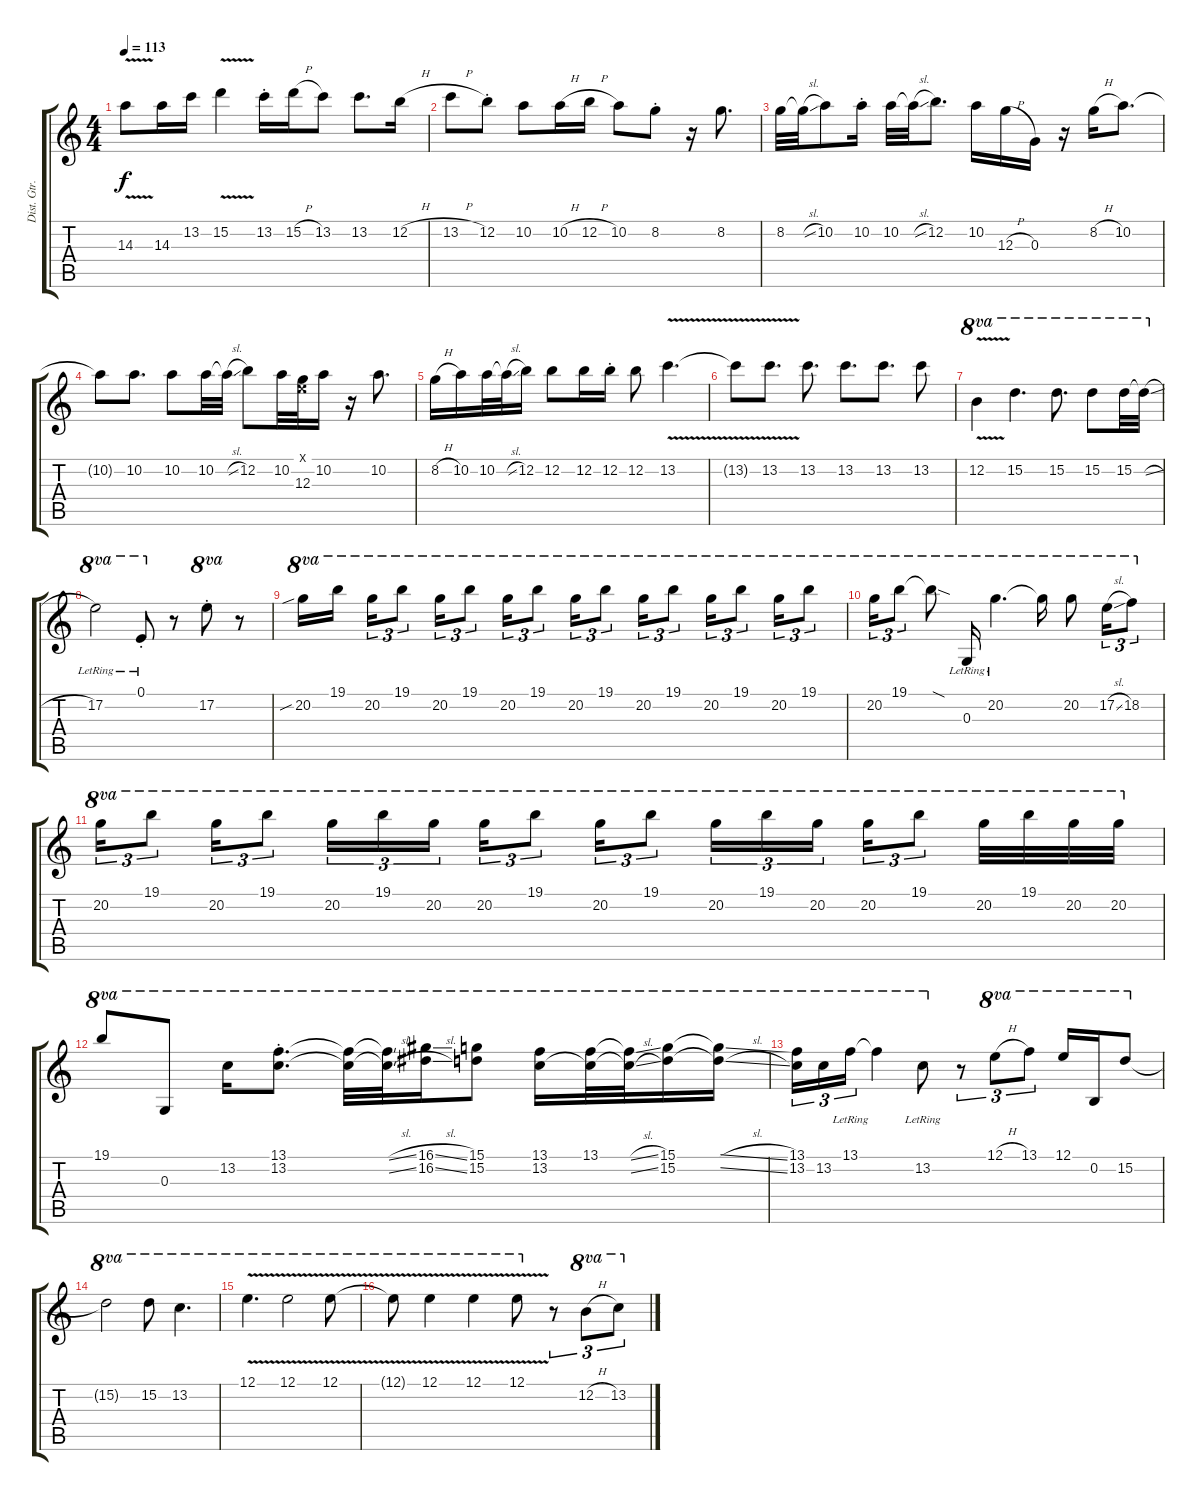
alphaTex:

\track ("Dist. Gtr." "Dist. Gtr.") {instrument overdrivenguitar}
\staff {score tabs}
\tuning (E4 B3 G3 D3 A2 E2) {hide}
\ts (4 4)
\tempo 113
\clef g2
\ks c
14.3{v t}.8{dy f} 14.3.16 13.2.16 15.2{v}.4 13.2{st}.16 15.2{h}.16 13.2.8 13.2.8{d} 12.2{h}.16 |
13.2{h}.8 12.2{st}.8 10.2.8 10.2{h}.16 12.2{h}.16 10.2.8 8.2{st}.8 r.16 8.2.8{d} |
8.2.32 8.2{sl t}.32 10.2.8 10.2{st}.16 10.2.32 10.2{sl t}.32 12.2.8{d} 10.2.16 12.3{h}.16 0.3.16 r.16 8.2{h}.16 10.2.8{d} |
10.2{t}.8 10.2.8{d} 10.2.8 10.2.32 10.2{sl t}.32 12.2.8 10.2.32 (0.1{x} 12.3).32 10.2.16 r.16 10.2.8{d} |
8.2{h}.16 10.2.16 10.2.32 10.2{sl t}.32 12.2.16 12.2.8 12.2.16 12.2{st}.16 12.2.8 13.2{v}.4{d} |
13.2{v t}.8 13.2{v}.8{d} 13.2.8{d} 13.2.8{d} 13.2.8{d} 13.2.8 |
12.2{v}.4{ot 8va} 15.2.4{d ot 8va} 15.2.8{d ot 8va} 15.2.8{ot 8va} 15.2.32{ot 8va} 15.2{sl t}.32{ot 8va} |
17.2{lr}.2{ot 8va} 0.1{st lr}.8{ot 8va} r.8 17.2{st}.8{ot 8va} r.8 |
20.2{sib}.16{ot 8va} 19.1.16{ot 8va beam splitsecondary} 20.2.16{tu (3 2) ot 8va} 19.1.8{tu (3 2) ot 8va} 20.2.16{tu (3 2) ot 8va} 19.1.8{tu (3 2) ot 8va} 20.2.16{tu (3 2) ot 8va} 19.1.8{tu (3 2) ot 8va} 20.2.16{tu (3 2) ot 8va} 19.1.8{tu (3 2) ot 8va} 20.2.16{tu (3 2) ot 8va} 19.1.8{tu (3 2) ot 8va} 20.2.16{tu (3 2) ot 8va} 19.1.8{tu (3 2) ot 8va} 20.2.16{tu (3 2) ot 8va} 19.1.8{tu (3 2) ot 8va} |
20.2.16{tu (3 2) ot 8va} 19.1.8{tu (3 2) ot 8va} 19.1{sod t}.8{ot 8va} 0.3{lr}.16{ot 8va} 20.2{lr}.4{d ot 8va} 20.2{t}.16{ot 8va} 20.2.8{ot 8va} 17.2{sl}.16{tu (3 2) ot 8va} 18.2.8{tu (3 2) ot 8va} |
20.2.16{tu (3 2) ot 8va} 19.1.8{tu (3 2) ot 8va} 20.2.16{tu (3 2) ot 8va} 19.1.8{tu (3 2) ot 8va} 20.2.16{tu (3 2) ot 8va} 19.1.16{tu (3 2) ot 8va} 20.2.16{tu (3 2) ot 8va beam splitsecondary} 20.2.16{tu (3 2) ot 8va} 19.1.8{tu (3 2) ot 8va} 20.2.16{tu (3 2) ot 8va} 19.1.8{tu (3 2) ot 8va} 20.2.16{tu (3 2) ot 8va} 19.1.16{tu (3 2) ot 8va} 20.2.16{tu (3 2) ot 8va} 20.2.16{tu (3 2) ot 8va} 19.1.8{tu (3 2) ot 8va} 20.2.32{ot 8va} 19.1.32{ot 8va} 20.2.32{ot 8va} 20.2.32{ot 8va} |
19.1.8{ot 8va} 0.3.8{ot 8va} 13.2.16{ot 8va} (13.1{st} 13.2{st}).8{d ot 8va} (13.1{t} 13.2{t}).32{ot 8va} (13.1{sl t} 13.2{sl t}).32{ot 8va} (16.1{sl} 16.2{sl}).16{ot 8va} (15.1 15.2).8{ot 8va} (13.1 13.2).16{ot 8va} (13.1 13.2{t}).32{ot 8va} (13.1{sl t} 13.2{sl t}).32{ot 8va} (15.1 15.2).16{ot 8va} (15.1{sl t} 15.2{sl t}).16{ot 8va} |
(13.1 13.2).16{tu (3 2) ot 8va} 13.2.16{tu (3 2) ot 8va} 13.1{lr}.16{tu (3 2) ot 8va} 13.1{t}.4{ot 8va} 13.2{lr}.8{ot 8va} r.8{tu (3 2)} 12.1{h}.8{tu (3 2) ot 8va} 13.1.8{tu (3 2) ot 8va} 12.1.16{ot 8va} 0.2.16{ot 8va} 15.2.8{ot 8va} |
15.2{t}.2{ot 8va} 15.2.8{ot 8va} 13.2.4{d ot 8va} |
12.1{v}.4{d ot 8va} 12.1{v}.2{ot 8va} 12.1{v}.8{ot 8va} |
12.1{v t}.8{ot 8va} 12.1{v}.4{ot 8va} 12.1{v}.4{ot 8va} 12.1{v}.8{ot 8va} r.8{tu (3 2)} 12.2{h}.8{tu (3 2) ot 8va} 13.2.8{tu (3 2) ot 8va}
